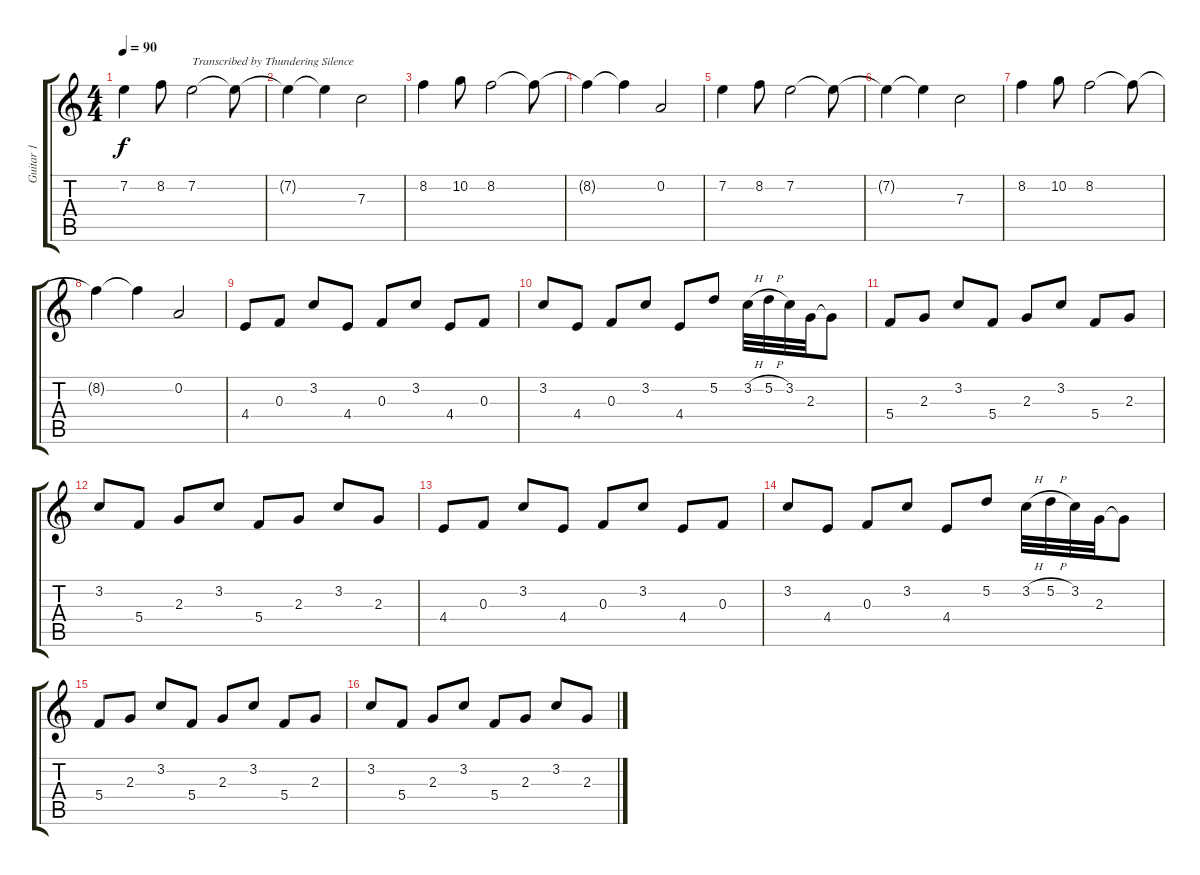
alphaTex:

\track ("Guitar 1" "Guitar 1") {instrument distortionguitar}
\staff {score tabs}
\tuning (D4 A3 F3 C3 G2 D2) {hide}
\ts (4 4)
\tempo 90
\clef g2
\ks c
7.2.4{dy f instrument distortionguitar} 8.2.8 7.2.2{txt "Transcribed by Thundering Silence"} 7.2{t}.8 |
7.2{t}.4 7.2{t}.4 7.3.2 |
8.2.4 10.2.8 8.2.2{txt ""} 8.2{t}.8 |
8.2{t}.4 8.2{t}.4 0.2.2 |
7.2.4 8.2.8 7.2.2 7.2{t}.8 |
7.2{t}.4 7.2{t}.4 7.3.2 |
8.2.4 10.2.8 8.2.2 8.2{t}.8 |
8.2{t}.4 8.2{t}.4 0.2.2 |
4.4.8 0.3.8 3.2.8 4.4.8 0.3.8 3.2.8 4.4.8 0.3.8 |
3.2.8 4.4.8 0.3.8 3.2.8 4.4.8 5.2.8 3.2{h}.32 5.2{h}.32 3.2.32 2.3.32 2.3{t}.8 |
5.4.8 2.3.8 3.2.8 5.4.8 2.3.8 3.2.8 5.4.8 2.3.8 |
3.2.8 5.4.8 2.3.8 3.2.8 5.4.8 2.3.8 3.2.8 2.3.8 |
4.4.8 0.3.8 3.2.8 4.4.8 0.3.8 3.2.8 4.4.8 0.3.8 |
3.2.8 4.4.8 0.3.8 3.2.8 4.4.8 5.2.8 3.2{h}.32 5.2{h}.32 3.2.32 2.3.32 2.3{t}.8 |
5.4.8 2.3.8 3.2.8 5.4.8 2.3.8 3.2.8 5.4.8 2.3.8 |
3.2.8 5.4.8 2.3.8 3.2.8 5.4.8 2.3.8 3.2.8 2.3.8
